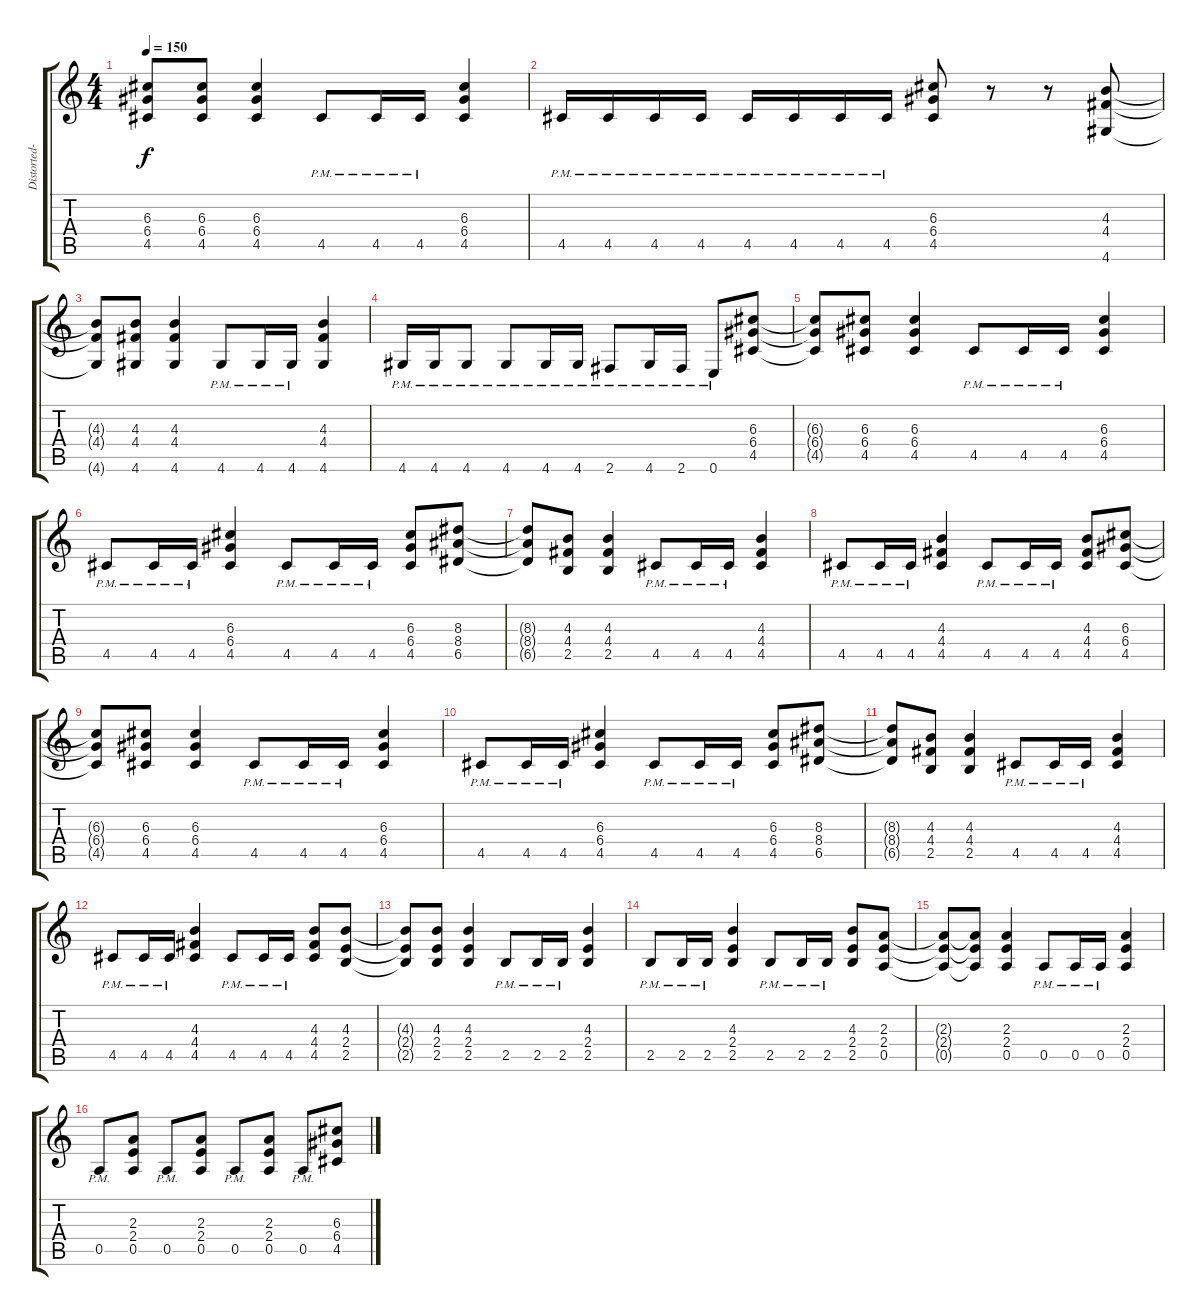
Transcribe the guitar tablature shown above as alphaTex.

\track ("Distorted-Rythum" "Distorted-") {instrument distortionguitar}
\staff {score tabs}
\tuning (E4 B3 G3 D3 A2 E2) {hide}
\ts (4 4)
\tempo 150
\clef g2
\ks c
(6.3{t} 6.4{t} 4.5{t}).8{dy f} (6.3 6.4 4.5).8 (6.3 6.4 4.5).4 4.5{pm}.8 4.5{pm}.16 4.5{pm}.16 (6.3 6.4 4.5).4 |
4.5{pm}.16 4.5{pm}.16 4.5{pm}.16 4.5{pm}.16 4.5{pm}.16 4.5{pm}.16 4.5{pm}.16 4.5{pm}.16 (6.3 6.4 4.5).8 r.8 r.8 (4.3 4.4 4.6).8 |
(4.3{t} 4.4{t} 4.6{t}).8 (4.3 4.4 4.6).8 (4.3 4.4 4.6).4 4.6{pm}.8 4.6{pm}.16 4.6{pm}.16 (4.3 4.4 4.6).4 |
4.6{pm}.16 4.6{pm}.16 4.6{pm}.8 4.6{pm}.8 4.6{pm}.16 4.6{pm}.16 2.6{pm}.8 4.6{pm}.16 2.6{pm}.16 0.6{pm}.8 (6.3 6.4 4.5).8 |
(6.3{t} 6.4{t} 4.5{t}).8 (6.3 6.4 4.5).8 (6.3 6.4 4.5).4 4.5{pm}.8 4.5{pm}.16 4.5{pm}.16 (6.3 6.4 4.5).4 |
4.5{pm}.8 4.5{pm}.16 4.5{pm}.16 (6.3 6.4 4.5).4 4.5{pm}.8 4.5{pm}.16 4.5{pm}.16 (6.3 6.4 4.5).8 (8.3 8.4 6.5).8 |
(8.3{t} 8.4{t} 6.5{t}).8 (4.3 4.4 2.5).8 (4.3 4.4 2.5).4 4.5{pm}.8 4.5{pm}.16 4.5{pm}.16 (4.3 4.4 4.5).4 |
4.5{pm}.8 4.5{pm}.16 4.5{pm}.16 (4.3 4.4 4.5).4 4.5{pm}.8 4.5{pm}.16 4.5{pm}.16 (4.3 4.4 4.5).8 (6.3 6.4 4.5).8 |
(6.3{t} 6.4{t} 4.5{t}).8 (6.3 6.4 4.5).8 (6.3 6.4 4.5).4 4.5{pm}.8 4.5{pm}.16 4.5{pm}.16 (6.3 6.4 4.5).4 |
4.5{pm}.8 4.5{pm}.16 4.5{pm}.16 (6.3 6.4 4.5).4 4.5{pm}.8 4.5{pm}.16 4.5{pm}.16 (6.3 6.4 4.5).8 (8.3 8.4 6.5).8 |
(8.3{t} 8.4{t} 6.5{t}).8 (4.3 4.4 2.5).8 (4.3 4.4 2.5).4 4.5{pm}.8 4.5{pm}.16 4.5{pm}.16 (4.3 4.4 4.5).4 |
4.5{pm}.8 4.5{pm}.16 4.5{pm}.16 (4.3 4.4 4.5).4 4.5{pm}.8 4.5{pm}.16 4.5{pm}.16 (4.3 4.4 4.5).8 (4.3 2.4 2.5).8 |
(4.3{t} 2.4{t} 2.5{t}).8 (4.3 2.4 2.5).8 (4.3 2.4 2.5).4 2.5{pm}.8 2.5{pm}.16 2.5{pm}.16 (4.3 2.4 2.5).4 |
2.5{pm}.8 2.5{pm}.16 2.5{pm}.16 (4.3 2.4 2.5).4 2.5{pm}.8 2.5{pm}.16 2.5{pm}.16 (4.3 2.4 2.5).8 (2.3 2.4 0.5).8 |
(2.3{t} 2.4{t} 0.5{t}).8 (2.3{t} 2.4{t} 0.5{t}).8 (2.3 2.4 0.5).4 0.5{pm}.8 0.5{pm}.16 0.5{pm}.16 (2.3 2.4 0.5).4 |
0.5{pm}.8 (2.3 2.4 0.5).8 0.5{pm}.8 (2.3 2.4 0.5).8 0.5{pm}.8 (2.3 2.4 0.5).8 0.5{pm}.8 (6.3 6.4 4.5).8
